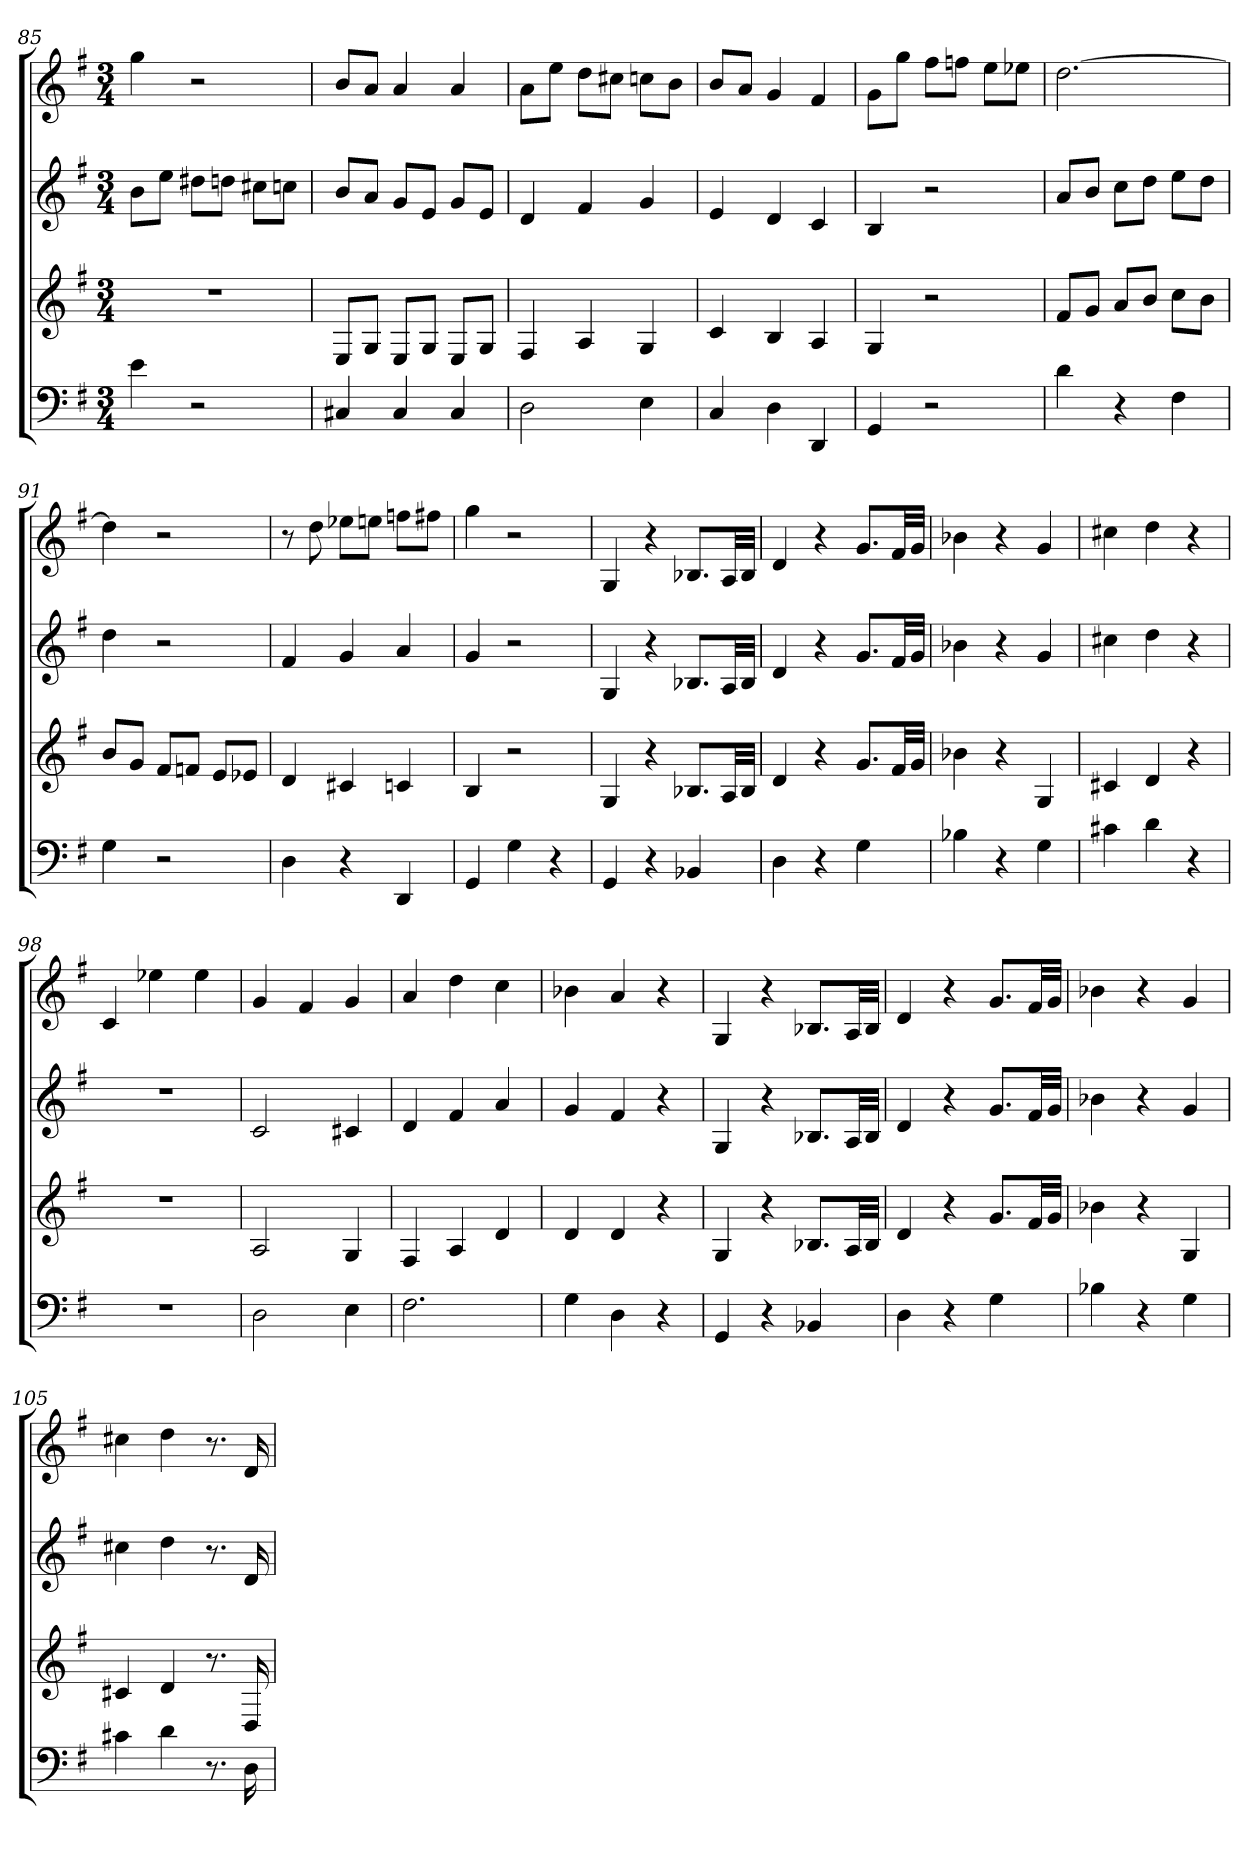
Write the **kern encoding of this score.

**kern	**kern	**kern	**kern
*part4	*part3	*part2	*part1
*staff4	*staff3	*staff2	*staff1
*k[f#]	*k[f#]	*k[f#]	*k[f#]
*G:	*G:	*G:	*G:
*M3/4	*M3/4	*M3/4	*M3/4
=85	=85	=85	=85
4e	2.r	8bL	4gg
.	.	8eeJ	.
2r	.	8dd#XL	2r
.	.	8ddnJ	.
.	.	8cc#XL	.
.	.	8ccnJ	.
=86	=86	=86	=86
4C#X	8EL	8bL	8bL
.	8GJ	8aJ	8aJ
4C#	8EL	8gL	4a
.	8GJ	8eJ	.
4C#	8EL	8gL	4a
.	8GJ	8eJ	.
=87	=87	=87	=87
2D	4F#	4d	8aL
.	.	.	8eeJ
.	4A	4f#	8ddL
.	.	.	8cc#XJ
4E	4G	4g	8ccnL
.	.	.	8bJ
=88	=88	=88	=88
4C	4c	4e	8bL
.	.	.	8aJ
4D	4B	4d	4g
4DD	4A	4c	4f#
=89	=89	=89	=89
4GG	4G	4B	8gL
.	.	.	8ggJ
2r	2r	2r	8ff#L
.	.	.	8ffnJ
.	.	.	8eeL
.	.	.	8ee-XJ
=90	=90	=90	=90
4d	8f#L	8aL	[2.dd
.	8gJ	8bJ	.
4r	8aL	8ccL	.
.	8bJ	8ddJ	.
4F#	8ccL	8eeL	.
.	8bJ	8ddJ	.
=91	=91	=91	=91
4G	8bL	4dd	4dd]
.	8gJ	.	.
2r	8f#L	2r	2r
.	8fnJ	.	.
.	8eL	.	.
.	8e-XJ	.	.
=92	=92	=92	=92
4D	4d	4f#	8r
.	.	.	8dd
4r	4c#X	4g	8ee-XL
.	.	.	8eenJ
4DD	4cn	4a	8ffnL
.	.	.	8ff#XJ
=93	=93	=93	=93
4GG	4B	4g	4gg
4G	2r	2r	2r
4r	.	.	.
=94	=94	=94	=94
4GG	4G	4G	4G
4r	4r	4r	4r
4BB-X	8.B-XL	8.B-XL	8.B-XL
.	32ALL	32ALL	32ALL
.	32B-JJJ	32B-JJJ	32B-JJJ
=95	=95	=95	=95
4D	4d	4d	4d
4r	4r	4r	4r
4G	8.gL	8.gL	8.gL
.	32f#LL	32f#LL	32f#LL
.	32gJJJ	32gJJJ	32gJJJ
=96	=96	=96	=96
4B-X	4b-X	4b-X	4b-X
4r	4r	4r	4r
4G	4G	4g	4g
=97	=97	=97	=97
4c#X	4c#X	4cc#X	4cc#X
4d	4d	4dd	4dd
4r	4r	4r	4r
=98	=98	=98	=98
2.r	2.r	2.r	4c
.	.	.	4ee-X
.	.	.	4ee-
=99	=99	=99	=99
2D	2A	2c	4g
.	.	.	4f#
4E	4G	4c#X	4g
=100	=100	=100	=100
2.F#	4F#	4d	4a
.	4A	4f#	4dd
.	4d	4a	4cc
=101	=101	=101	=101
4G	4d	4g	4b-X
4D	4d	4f#	4a
4r	4r	4r	4r
=102	=102	=102	=102
4GG	4G	4G	4G
4r	4r	4r	4r
4BB-X	8.B-XL	8.B-XL	8.B-XL
.	32ALL	32ALL	32ALL
.	32B-JJJ	32B-JJJ	32B-JJJ
=103	=103	=103	=103
4D	4d	4d	4d
4r	4r	4r	4r
4G	8.gL	8.gL	8.gL
.	32f#LL	32f#LL	32f#LL
.	32gJJJ	32gJJJ	32gJJJ
=104	=104	=104	=104
4B-X	4b-X	4b-X	4b-X
4r	4r	4r	4r
4G	4G	4g	4g
=105	=105	=105	=105
4c#X	4c#X	4cc#X	4cc#X
4d	4d	4dd	4dd
8.r	8.r	8.r	8.r
16D	16D	16d	16d
=	=	=	=
*-	*-	*-	*-
